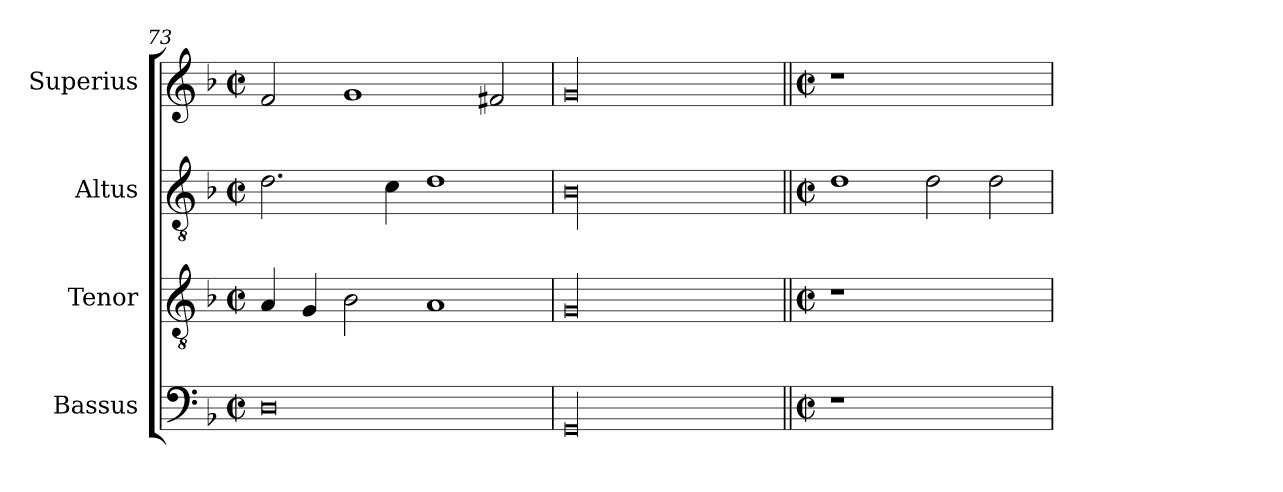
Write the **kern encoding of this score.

**kern	**kern	**kern	**kern
*part4	*part3	*part2	*part1
*staff4	*staff3	*staff2	*staff1
*I"Bassus	*I"Tenor	*I"Altus	*I"Superius
*I'B.	*I'T.	*	*I'S.
*clefF4	*clefGv2	*clefGv2	*clefG2
*	*ITrd7c12	*ITrd7c12	*
*k[b-]	*k[b-]	*k[b-]	*k[b-]
*F:	*F:	*F:	*F:
*M2/2	*M2/2	*M2/2	*M2/2
*met(c|)	*met(c|)	*met(c|)	*met(c|)
=73	=73	=73	=73
0Di	4AAi/	2.Di\	2fi/
.	4GGi/	.	.
.	2BB-i\	.	1gi
.	.	4Ci\	.
.	1AAi	1Di	.
.	.	.	2f#Xi/
=74	=74	=74	=74
00GGi	00GGi	00BB-i	00gi
!!LO:PB:g=z
=75||	=75||	=75||	=75||
*M2/2	*M2/2	*M2/2	*M2/2
*met(c|)	*met(c|)	*met(c|)	*met(c|)
!LO:N:vis=1	!LO:N:vis=1	!	!LO:N:vis=1
1r	1r	1Di	1r
1ryy	1ryy	2Di\	1ryy
.	.	2Di\	.
=	=	=	=
*-	*-	*-	*-
